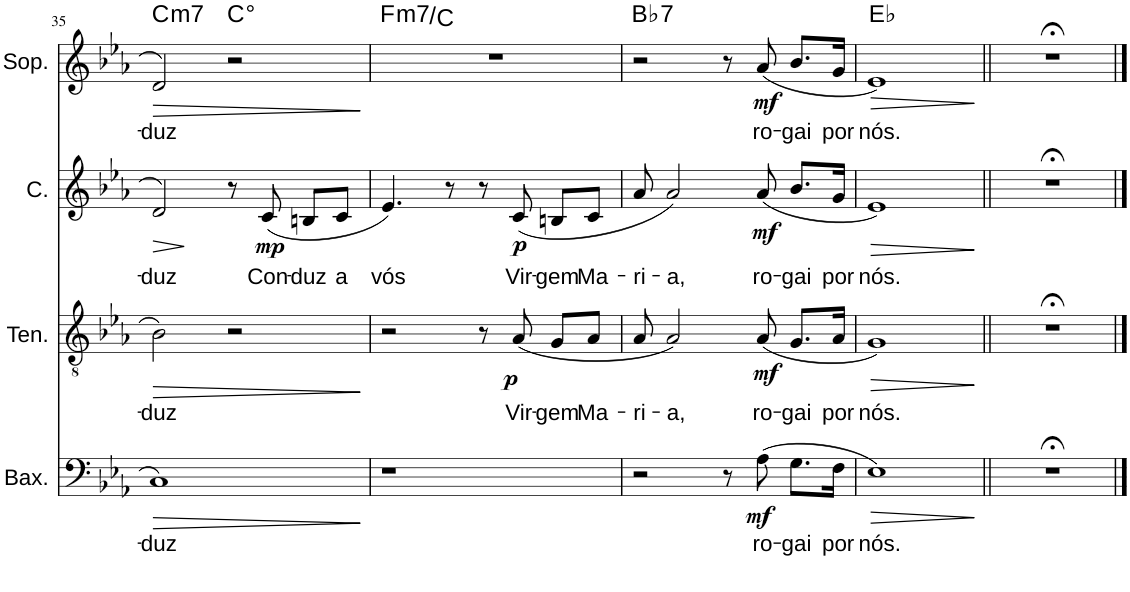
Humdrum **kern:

**kern	**text	**dynam	**kern	**text	**dynam	**kern	**text	**dynam	**kern	**text	**dynam	**harte
*part4	*part4	*part4	*part3	*part3	*part3	*part2	*part2	*part2	*part1	*part1	*part1	*part1
*staff4	*staff4	*staff4	*staff3	*staff3	*staff3	*staff2	*staff2	*staff2	*staff1	*staff1	*staff1	*
*I"Baixo	*	*	*I"Tenor	*	*	*I"Contralto	*	*	*I"Soprano	*	*	*
*I'Bax.	*	*	*I'Ten.	*	*	*I'C.	*	*	*I'Sop.	*	*	*
!!LO:PB:g=z
*clefF4	*	*	*clefGv2	*	*	*clefG2	*	*	*clefG2	*	*	*
*k[b-e-a-]	*	*	*k[b-e-a-]	*	*	*k[b-e-a-]	*	*	*k[b-e-a-]	*	*	*
*M4/4	*	*	*M4/4	*	*	*M4/4	*	*	*M4/4	*	*	*
=35	=35	=35	=35	=35	=35	=35	=35	=35	=35	=35	=35	=35
!	!LO:LY:b	!LO:HP:b	!	!LO:LY:b	!LO:HP:b	!	!LO:LY:b	!LO:HP:b	!	!LO:LY:b	!LO:HP:b	!LO:H:kt=m7
1C	-duz	>	2B-\	-duz	>	2d/	-duz	>	2d/	-duz	>	C:min7
!	!	!	!	!	!	!	!	!	!	!	!	!LO:H:kt=°
.	.	.	2r	.	.	8r	.	]	2r	.	.	.
!	!	!	!	!	!	!	!LO:LY:b	!LO:DY:b	!	!	!	!
.	.	.	.	.	.	(8c/	Con-	mp	.	.	.	.
!	!	!	!	!	!	!	!LO:LY:b	!	!	!	!	!
.	.	.	.	.	.	8Bn/L	-duz	.	.	.	.	.
!	!	!	!	!	!	!	!LO:LY:b	!	!	!	!	!
.	.	.	.	.	.	8c/J	a	.	.	.	.	.
.	.	]	.	.	]	.	.	.	.	.	]	.
=36	=36	=36	=36	=36	=36	=36	=36	=36	=36	=36	=36	=36
!	!	!	!	!	!	!	!LO:LY:b	!	!	!	!	!LO:H:kt=m7
1r	.	.	2r	.	.	4.e-/)	vós	.	1r	.	.	F:min7/5
.	.	.	.	.	.	8r	.	.	.	.	.	.
.	.	.	8r	.	.	8r	.	.	.	.	.	.
!	!	!	!	!LO:LY:b	!LO:DY:b	!	!LO:LY:b	!LO:DY:b	!	!	!	!
.	.	.	(8A-/	Vir-	p	(8c/	Vir-	p	.	.	.	.
!	!	!	!	!LO:LY:b	!	!	!LO:LY:b	!	!	!	!	!
.	.	.	8G/L	-gem	.	8Bn/L	-gem	.	.	.	.	.
!	!	!	!	!LO:LY:b	!	!	!LO:LY:b	!	!	!	!	!
.	.	.	8A-/J	Ma-	.	8c/J	Ma-	.	.	.	.	.
=37	=37	=37	=37	=37	=37	=37	=37	=37	=37	=37	=37	=37
!	!	!	!	!LO:LY:b	!	!	!LO:LY:b	!	!	!	!	!LO:H:kt=7
2r	.	.	8A-/	-ri-	.	8a-/	-ri-	.	2r	.	.	Bb:7
!	!	!	!	!LO:LY:b	!	!	!LO:LY:b	!	!	!	!	!
.	.	.	2A-/)	-a,	.	2a-/)	-a,	.	.	.	.	.
8r	.	.	.	.	.	.	.	.	8r	.	.	.
!	!LO:LY:b	!LO:DY:b	!	!LO:LY:b	!LO:DY:b	!	!LO:LY:b	!LO:DY:b	!	!LO:LY:b	!LO:DY:b	!
(8A-\	ro-	mf	(8A-/	ro-	mf	(8a-/	ro-	mf	(8a-/	ro-	mf	.
!	!LO:LY:b	!	!	!LO:LY:b	!	!	!LO:LY:b	!	!	!LO:LY:b	!	!
8.G\L	-gai	.	8.G/L	-gai	.	8.b-/L	-gai	.	8.b-/L	-gai	.	.
!	!LO:LY:b	!	!	!LO:LY:b	!	!	!LO:LY:b	!	!	!LO:LY:b	!	!
16F\Jk	por	.	16A-/Jk	por	.	16g/Jk	por	.	16g/Jk	por	.	.
=38	=38	=38	=38	=38	=38	=38	=38	=38	=38	=38	=38	=38
!	!LO:LY:b	!LO:HP:b	!	!LO:LY:b	!LO:HP:b	!	!LO:LY:b	!LO:HP:b	!	!LO:LY:b	!LO:HP:b	!
1E-)	nós.	>	1G)	nós.	>	1e-)	nós.	>	1e-)	nós.	>	Eb:maj
.	.	]	.	.	]	.	.	]	.	.	]	.
=39	=39	=39	=39	=39	=39	=39	=39	=39	=39	=39	=39	=39
1r;<	.	.	1r;<	.	.	1r;<	.	.	1r;<	.	.	.
==	==	==	==	==	==	==	==	==	==	==	==	==
*-	*-	*-	*-	*-	*-	*-	*-	*-	*-	*-	*-	*-
